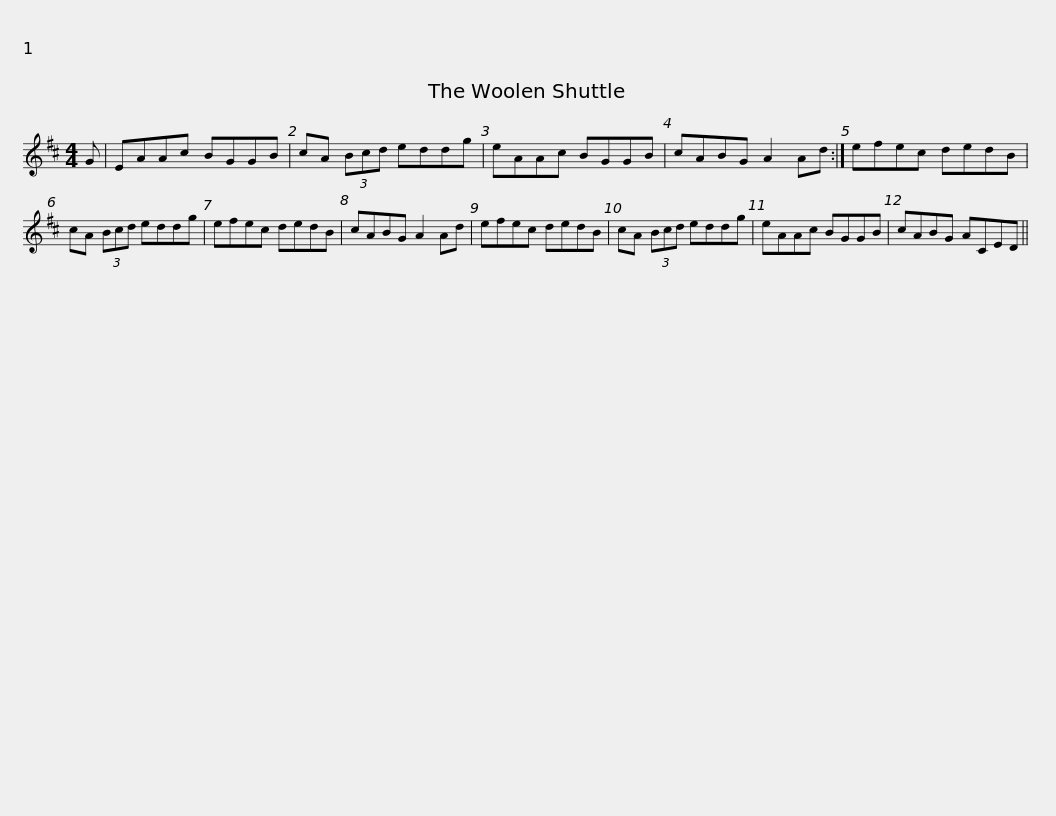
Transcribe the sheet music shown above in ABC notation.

X:1
L:1/8
M:4/4
I:linebreak $
K:D
V:1 treble
V:1
 G | EAAc BGGB | cA (3Bcd eddg | eAAc BGGB | cABG A2 Ad :| %5
 efec dedB |$ cA (3Bcd eddg | efec dedB | cABG A2 Ad | efec dedB | %10
 cA (3Bcd eddg |$ eAAc BGGB | cABG ACED || %13
